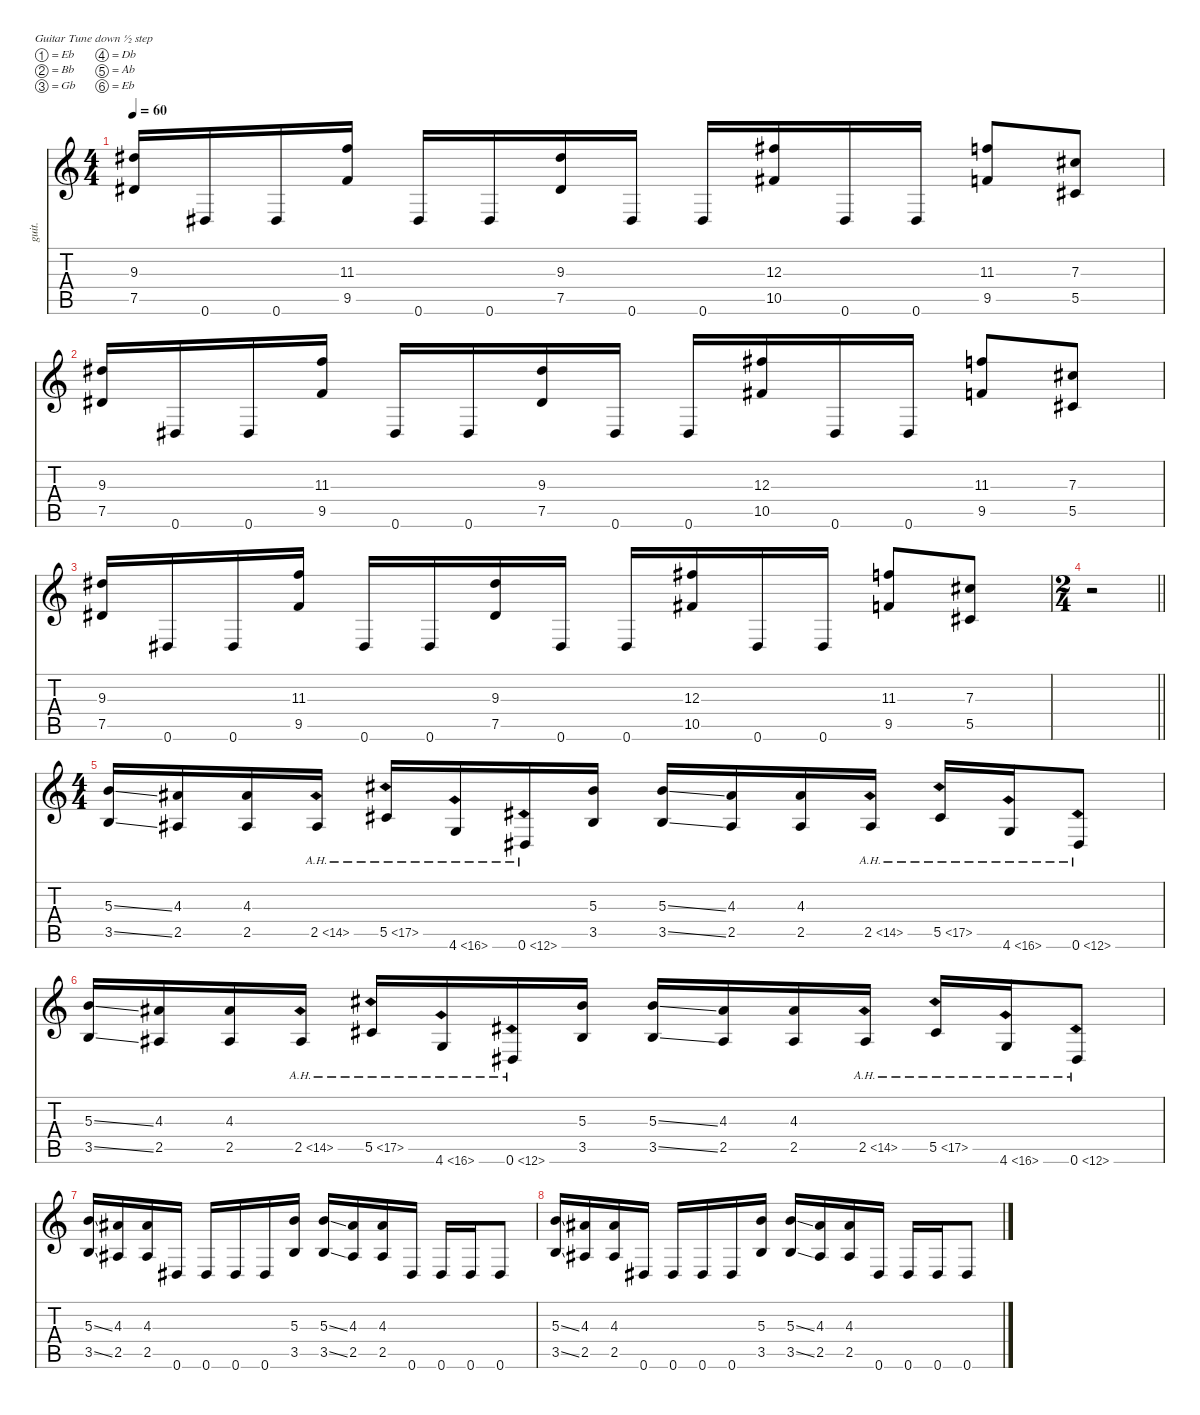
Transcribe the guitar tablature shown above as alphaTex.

\defaultSystemsLayout 4
\hideDynamics
\bracketExtendMode nobrackets
\otherSystemsTrackNameOrientation horizontal
\track ("Guitar 1" "guit.") {defaultSystemsLayout 4 instrument distortionguitar}
\staff {score tabs}
\tuning (Eb4 Bb3 Gb3 Db3 Ab2 Eb2)
\ts (4 4)
\tempo 60
\clef g2
\ks c
(9.3{acc #} 7.5{acc #}).16{dy f beam Up} 0.6{acc #}.16{beam Up} 0.6{acc #}.16{beam Up} (11.3 9.5).16{beam Up} 0.6{acc #}.16{beam Up} 0.6{acc #}.16{beam Up} (9.3{acc #} 7.5{acc #}).16{beam Up} 0.6{acc #}.16{beam Up} 0.6{acc #}.16{beam Up} (12.3{acc #} 10.5{acc #}).16{beam Up} 0.6{acc #}.16{beam Up} 0.6{acc #}.16{beam Up} (11.3 9.5).8{beam Up} (7.3{acc #} 5.5{acc #}).8{beam Up} |
(9.3{acc #} 7.5{acc #}).16{beam Up} 0.6{acc #}.16{beam Up} 0.6{acc #}.16{beam Up} (11.3 9.5).16{beam Up} 0.6{acc #}.16{beam Up} 0.6{acc #}.16{beam Up} (9.3{acc #} 7.5{acc #}).16{beam Up} 0.6{acc #}.16{beam Up} 0.6{acc #}.16{beam Up} (12.3{acc #} 10.5{acc #}).16{beam Up} 0.6{acc #}.16{beam Up} 0.6{acc #}.16{beam Up} (11.3 9.5).8{beam Up} (7.3{acc #} 5.5{acc #}).8{beam Up} |
(9.3{acc #} 7.5{acc #}).16{beam Up} 0.6{acc #}.16{beam Up} 0.6{acc #}.16{beam Up} (11.3 9.5).16{beam Up} 0.6{acc #}.16{beam Up} 0.6{acc #}.16{beam Up} (9.3{acc #} 7.5{acc #}).16{beam Up} 0.6{acc #}.16{beam Up} 0.6{acc #}.16{beam Up} (12.3{acc #} 10.5{acc #}).16{beam Up} 0.6{acc #}.16{beam Up} 0.6{acc #}.16{beam Up} (11.3 9.5).8{beam Up} (7.3{acc #} 5.5{acc #}).8{beam Up} |
\ts (2 4)
\barLineRight lightlight
r.2{beam Down} |
\ts (4 4)
(5.3{ss} 3.5{ss}).16{beam Up} (4.3{acc #} 2.5{acc #}).16{beam Up} (4.3{acc #} 2.5{acc #}).16{beam Up} 2.5{ah 12 acc #}.16{beam Up} 5.5{ah 12 acc #}.16{beam Up} 4.6{ah 12}.16{beam Up} 0.6{ah 12 acc #}.16{beam Up} (5.3 3.5).16{beam Up} (5.3{ss} 3.5{ss}).16{beam Up} (4.3{acc #} 2.5{acc #}).16{beam Up} (4.3{acc #} 2.5{acc #}).16{beam Up} 2.5{ah 12 acc #}.16{beam Up} 5.5{ah 12 acc #}.16{beam Up} 4.6{ah 12}.16{beam Up} 0.6{ah 12 acc #}.8{beam Up} |
(5.3{ss} 3.5{ss}).16{beam Up} (4.3{acc #} 2.5{acc #}).16{beam Up} (4.3{acc #} 2.5{acc #}).16{beam Up} 2.5{ah 12 acc #}.16{beam Up} 5.5{ah 12 acc #}.16{beam Up} 4.6{ah 12}.16{beam Up} 0.6{ah 12 acc #}.16{beam Up} (5.3 3.5).16{beam Up} (5.3{ss} 3.5{ss}).16{beam Up} (4.3{acc #} 2.5{acc #}).16{beam Up} (4.3{acc #} 2.5{acc #}).16{beam Up} 2.5{ah 12 acc #}.16{beam Up} 5.5{ah 12 acc #}.16{beam Up} 4.6{ah 12}.16{beam Up} 0.6{ah 12 acc #}.8{beam Up} |
(5.3{ss} 3.5{ss}).16{beam Up} (4.3{acc #} 2.5{acc #}).16{beam Up} (4.3{acc #} 2.5{acc #}).16{beam Up} 0.6{acc #}.16{beam Up} 0.6{acc #}.16{beam Up} 0.6{acc #}.16{beam Up} 0.6{acc #}.16{beam Up} (5.3 3.5).16{beam Up} (5.3{ss} 3.5{ss}).16{beam Up} (4.3{acc #} 2.5{acc #}).16{beam Up} (4.3{acc #} 2.5{acc #}).16{beam Up} 0.6{acc #}.16{beam Up} 0.6{acc #}.16{beam Up} 0.6{acc #}.16{beam Up} 0.6{acc #}.8{beam Up} |
(5.3{ss} 3.5{ss}).16{beam Up} (4.3{acc #} 2.5{acc #}).16{beam Up} (4.3{acc #} 2.5{acc #}).16{beam Up} 0.6{acc #}.16{beam Up} 0.6{acc #}.16{beam Up} 0.6{acc #}.16{beam Up} 0.6{acc #}.16{beam Up} (5.3 3.5).16{beam Up} (5.3{ss} 3.5{ss}).16{beam Up} (4.3{acc #} 2.5{acc #}).16{beam Up} (4.3{acc #} 2.5{acc #}).16{beam Up} 0.6{acc #}.16{beam Up} 0.6{acc #}.16{beam Up} 0.6{acc #}.16{beam Up} 0.6{acc #}.8{beam Up}
